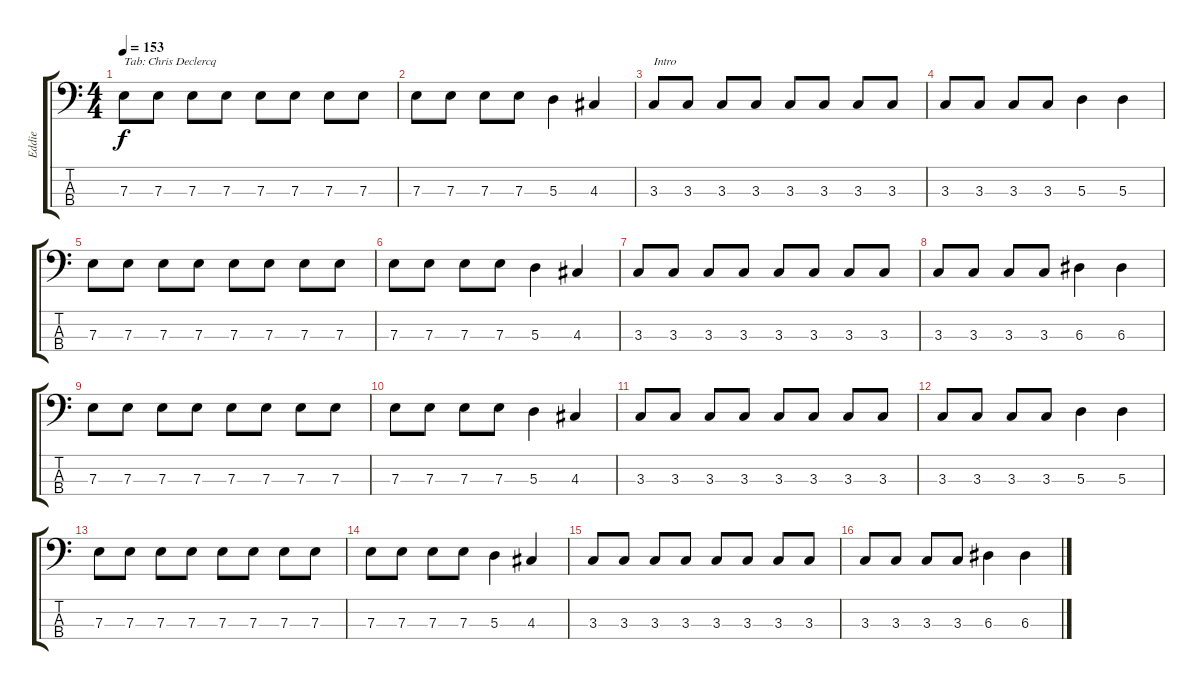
\track ("Eddie" "Eddie") {instrument electricbassfinger}
\staff {score tabs}
\tuning (G2 D2 A1 E1) {hide}
\ts (4 4)
\tempo 153
\clef f4
\ks c
7.3.8{txt "Tab: Chris Declercq" dy f instrument electricbassfinger} 7.3.8 7.3.8 7.3.8 7.3.8 7.3.8 7.3.8 7.3.8 |
7.3.8 7.3.8 7.3.8 7.3.8 5.3.4 4.3.4 |
3.3.8{txt "Intro"} 3.3.8 3.3.8 3.3.8 3.3.8 3.3.8 3.3.8 3.3.8 |
3.3.8 3.3.8 3.3.8 3.3.8 5.3.4 5.3.4 |
7.3.8 7.3.8 7.3.8 7.3.8 7.3.8 7.3.8 7.3.8 7.3.8 |
7.3.8 7.3.8 7.3.8 7.3.8 5.3.4 4.3.4 |
3.3.8 3.3.8 3.3.8 3.3.8 3.3.8 3.3.8 3.3.8 3.3.8 |
3.3.8 3.3.8 3.3.8 3.3.8 6.3.4 6.3.4 |
7.3.8 7.3.8 7.3.8 7.3.8 7.3.8 7.3.8 7.3.8 7.3.8 |
7.3.8 7.3.8 7.3.8 7.3.8 5.3.4 4.3.4 |
3.3.8 3.3.8 3.3.8 3.3.8 3.3.8 3.3.8 3.3.8 3.3.8 |
3.3.8 3.3.8 3.3.8 3.3.8 5.3.4 5.3.4 |
7.3.8 7.3.8 7.3.8 7.3.8 7.3.8 7.3.8 7.3.8 7.3.8 |
7.3.8 7.3.8 7.3.8 7.3.8 5.3.4 4.3.4 |
3.3.8 3.3.8 3.3.8 3.3.8 3.3.8 3.3.8 3.3.8 3.3.8 |
3.3.8 3.3.8 3.3.8 3.3.8 6.3.4 6.3.4
